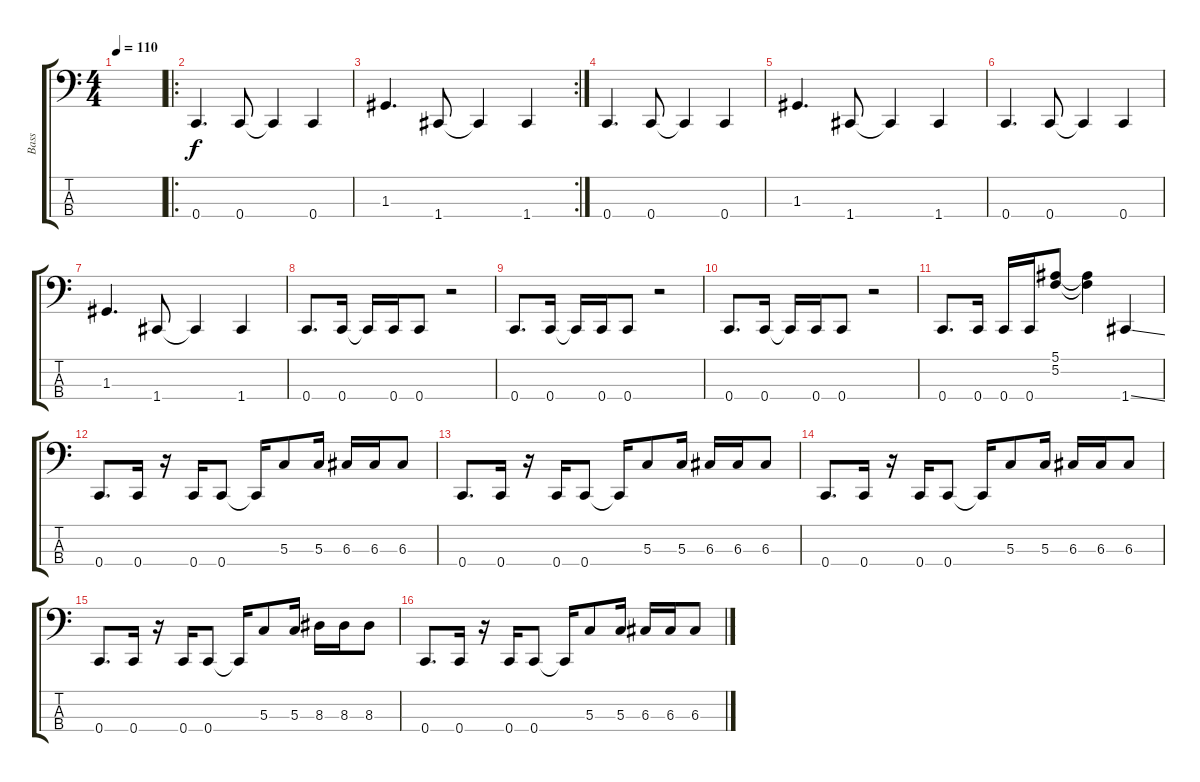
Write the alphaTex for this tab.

\track ("Bass" "Bass") {instrument electricbasspick}
\staff {score tabs}
\tuning (F2 C2 G1 C1) {hide}
\ts (4 4)
\tempo 110
\clef f4
\ks c
|
\ro
0.4.4{d} 0.4.8 0.4{t}.4 0.4.4 |
\rc 2
1.3.4{d} 1.4.8 1.4{t}.4 1.4.4 |
0.4.4{d} 0.4.8 0.4{t}.4 0.4.4 |
1.3.4{d} 1.4.8 1.4{t}.4 1.4.4 |
0.4.4{d} 0.4.8 0.4{t}.4 0.4.4 |
1.3.4{d} 1.4.8 1.4{t}.4 1.4.4 |
0.4.8{d} 0.4.16 0.4{t}.16 0.4.16 0.4.8 r.2 |
0.4.8{d} 0.4.16 0.4{t}.16 0.4.16 0.4.8 r.2 |
0.4.8{d} 0.4.16 0.4{t}.16 0.4.16 0.4.8 r.2 |
0.4.8{d} 0.4.16 0.4.16 0.4.16 (5.1 5.2).8 (5.1{t} 5.2{t}).4 1.4{ss}.4 |
0.4.8{d} 0.4.16 r.16 0.4.16 0.4.8 0.4{t}.16 5.3.8 5.3.16 6.3.16 6.3.16 6.3.8 |
0.4.8{d} 0.4.16 r.16 0.4.16 0.4.8 0.4{t}.16 5.3.8 5.3.16 6.3.16 6.3.16 6.3.8 |
0.4.8{d} 0.4.16 r.16 0.4.16 0.4.8 0.4{t}.16 5.3.8 5.3.16 6.3.16 6.3.16 6.3.8 |
0.4.8{d} 0.4.16 r.16 0.4.16 0.4.8 0.4{t}.16 5.3.8 5.3.16 8.3.16 8.3.16 8.3.8 |
0.4.8{d} 0.4.16 r.16 0.4.16 0.4.8 0.4{t}.16 5.3.8 5.3.16 6.3.16 6.3.16 6.3.8
